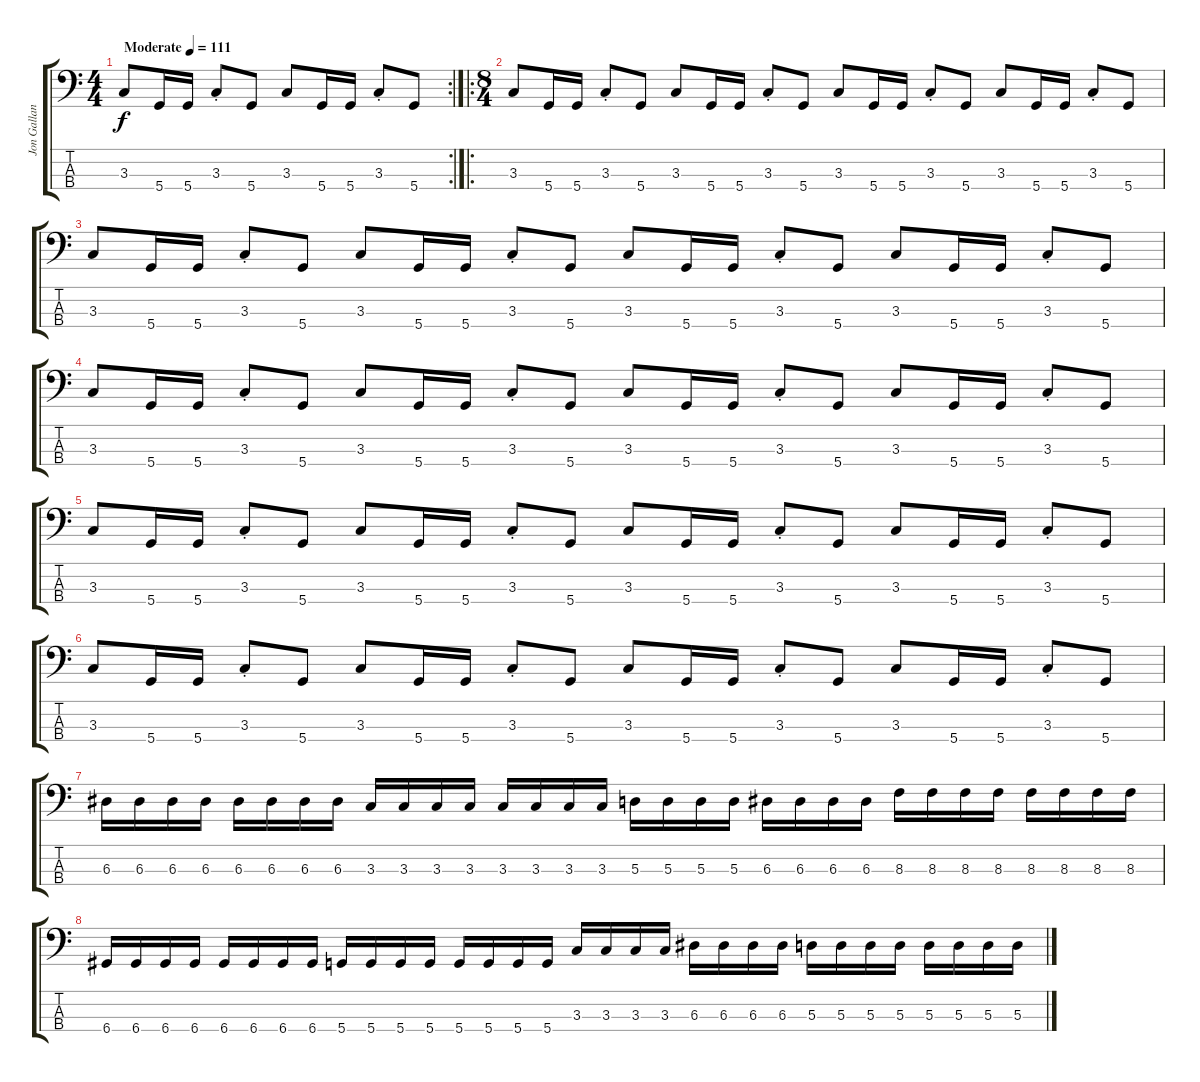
\track ("Jon Gallant(Bass)" "Jon Gallan") {instrument electricbassfinger}
\staff {score tabs}
\tuning (G2 D2 A1 D1) {hide}
\rc 2
\ts (4 4)
\tempo (111 "Moderate")
\clef f4
\ks c
3.3.8{dy f instrument electricbassfinger} 5.4.16 5.4.16 3.3{st}.8 5.4.8 3.3.8 5.4.16 5.4.16 3.3{st}.8 5.4.8 |
\ro
\ts (8 4)
3.3.8 5.4.16 5.4.16 3.3{st}.8 5.4.8 3.3.8 5.4.16 5.4.16 3.3{st}.8 5.4.8 3.3.8 5.4.16 5.4.16 3.3{st}.8 5.4.8 3.3.8 5.4.16 5.4.16 3.3{st}.8 5.4.8 |
3.3.8 5.4.16 5.4.16 3.3{st}.8 5.4.8 3.3.8 5.4.16 5.4.16 3.3{st}.8 5.4.8 3.3.8 5.4.16 5.4.16 3.3{st}.8 5.4.8 3.3.8 5.4.16 5.4.16 3.3{st}.8 5.4.8 |
3.3.8 5.4.16 5.4.16 3.3{st}.8 5.4.8 3.3.8 5.4.16 5.4.16 3.3{st}.8 5.4.8 3.3.8 5.4.16 5.4.16 3.3{st}.8 5.4.8 3.3.8 5.4.16 5.4.16 3.3{st}.8 5.4.8 |
3.3.8 5.4.16 5.4.16 3.3{st}.8 5.4.8 3.3.8 5.4.16 5.4.16 3.3{st}.8 5.4.8 3.3.8 5.4.16 5.4.16 3.3{st}.8 5.4.8 3.3.8 5.4.16 5.4.16 3.3{st}.8 5.4.8 |
3.3.8 5.4.16 5.4.16 3.3{st}.8 5.4.8 3.3.8 5.4.16 5.4.16 3.3{st}.8 5.4.8 3.3.8 5.4.16 5.4.16 3.3{st}.8 5.4.8 3.3.8 5.4.16 5.4.16 3.3{st}.8 5.4.8 |
6.3.16 6.3.16 6.3.16 6.3.16 6.3.16 6.3.16 6.3.16 6.3.16 3.3.16 3.3.16 3.3.16 3.3.16 3.3.16 3.3.16 3.3.16 3.3.16 5.3.16 5.3.16 5.3.16 5.3.16 6.3.16 6.3.16 6.3.16 6.3.16 8.3.16 8.3.16 8.3.16 8.3.16 8.3.16 8.3.16 8.3.16 8.3.16 |
6.4.16 6.4.16 6.4.16 6.4.16 6.4.16 6.4.16 6.4.16 6.4.16 5.4.16 5.4.16 5.4.16 5.4.16 5.4.16 5.4.16 5.4.16 5.4.16 3.3.16 3.3.16 3.3.16 3.3.16 6.3.16 6.3.16 6.3.16 6.3.16 5.3.16 5.3.16 5.3.16 5.3.16 5.3.16 5.3.16 5.3.16 5.3.16
